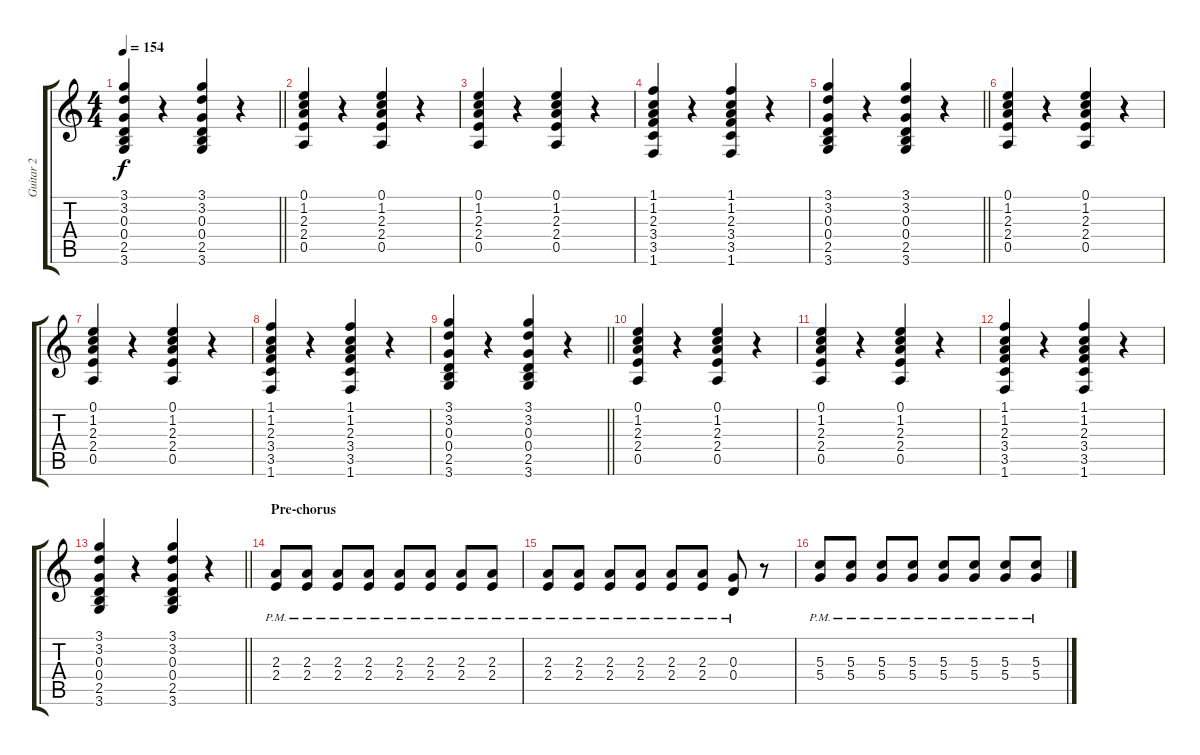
\track ("Guitar 2" "Guitar 2") {instrument electricguitarjazz}
\staff {score tabs}
\tuning (E4 B3 G3 D3 A2 E2) {hide}
\ts (4 4)
\tempo 154
\clef g2
\barLineRight lightlight
\ks c
(3.1 3.2 0.3 0.4 2.5 3.6).4{dy f} r.4 (3.1 3.2 0.3 0.4 2.5 3.6).4 r.4 |
(0.1 1.2 2.3 2.4 0.5).4 r.4 (0.1 1.2 2.3 2.4 0.5).4 r.4 |
(0.1 1.2 2.3 2.4 0.5).4 r.4 (0.1 1.2 2.3 2.4 0.5).4 r.4 |
(1.1 1.2 2.3 3.4 3.5 1.6).4 r.4 (1.1 1.2 2.3 3.4 3.5 1.6).4 r.4 |
\barLineRight lightlight
(3.1 3.2 0.3 0.4 2.5 3.6).4 r.4 (3.1 3.2 0.3 0.4 2.5 3.6).4 r.4 |
(0.1 1.2 2.3 2.4 0.5).4 r.4 (0.1 1.2 2.3 2.4 0.5).4 r.4 |
(0.1 1.2 2.3 2.4 0.5).4 r.4 (0.1 1.2 2.3 2.4 0.5).4 r.4 |
(1.1 1.2 2.3 3.4 3.5 1.6).4 r.4 (1.1 1.2 2.3 3.4 3.5 1.6).4 r.4 |
\barLineRight lightlight
(3.1 3.2 0.3 0.4 2.5 3.6).4 r.4 (3.1 3.2 0.3 0.4 2.5 3.6).4 r.4 |
(0.1 1.2 2.3 2.4 0.5).4 r.4 (0.1 1.2 2.3 2.4 0.5).4 r.4 |
(0.1 1.2 2.3 2.4 0.5).4 r.4 (0.1 1.2 2.3 2.4 0.5).4 r.4 |
(1.1 1.2 2.3 3.4 3.5 1.6).4 r.4 (1.1 1.2 2.3 3.4 3.5 1.6).4 r.4 |
\barLineRight lightlight
(3.1 3.2 0.3 0.4 2.5 3.6).4 r.4 (3.1 3.2 0.3 0.4 2.5 3.6).4 r.4 |
\section ("" "Pre-chorus")
(2.3{pm} 2.4).8 (2.3{pm} 2.4).8 (2.3{pm} 2.4).8 (2.3{pm} 2.4).8 (2.3{pm} 2.4).8 (2.3{pm} 2.4).8 (2.3{pm} 2.4).8 (2.3{pm} 2.4).8 |
(2.3{pm} 2.4).8 (2.3{pm} 2.4).8 (2.3{pm} 2.4).8 (2.3{pm} 2.4).8 (2.3{pm} 2.4).8 (2.3{pm} 2.4).8 (0.3{pm} 0.4).8 r.8 |
(5.3 5.4{pm}).8 (5.3 5.4{pm}).8 (5.3 5.4{pm}).8 (5.3 5.4{pm}).8 (5.3 5.4{pm}).8 (5.3 5.4{pm}).8 (5.3 5.4{pm}).8 (5.3 5.4{pm}).8
